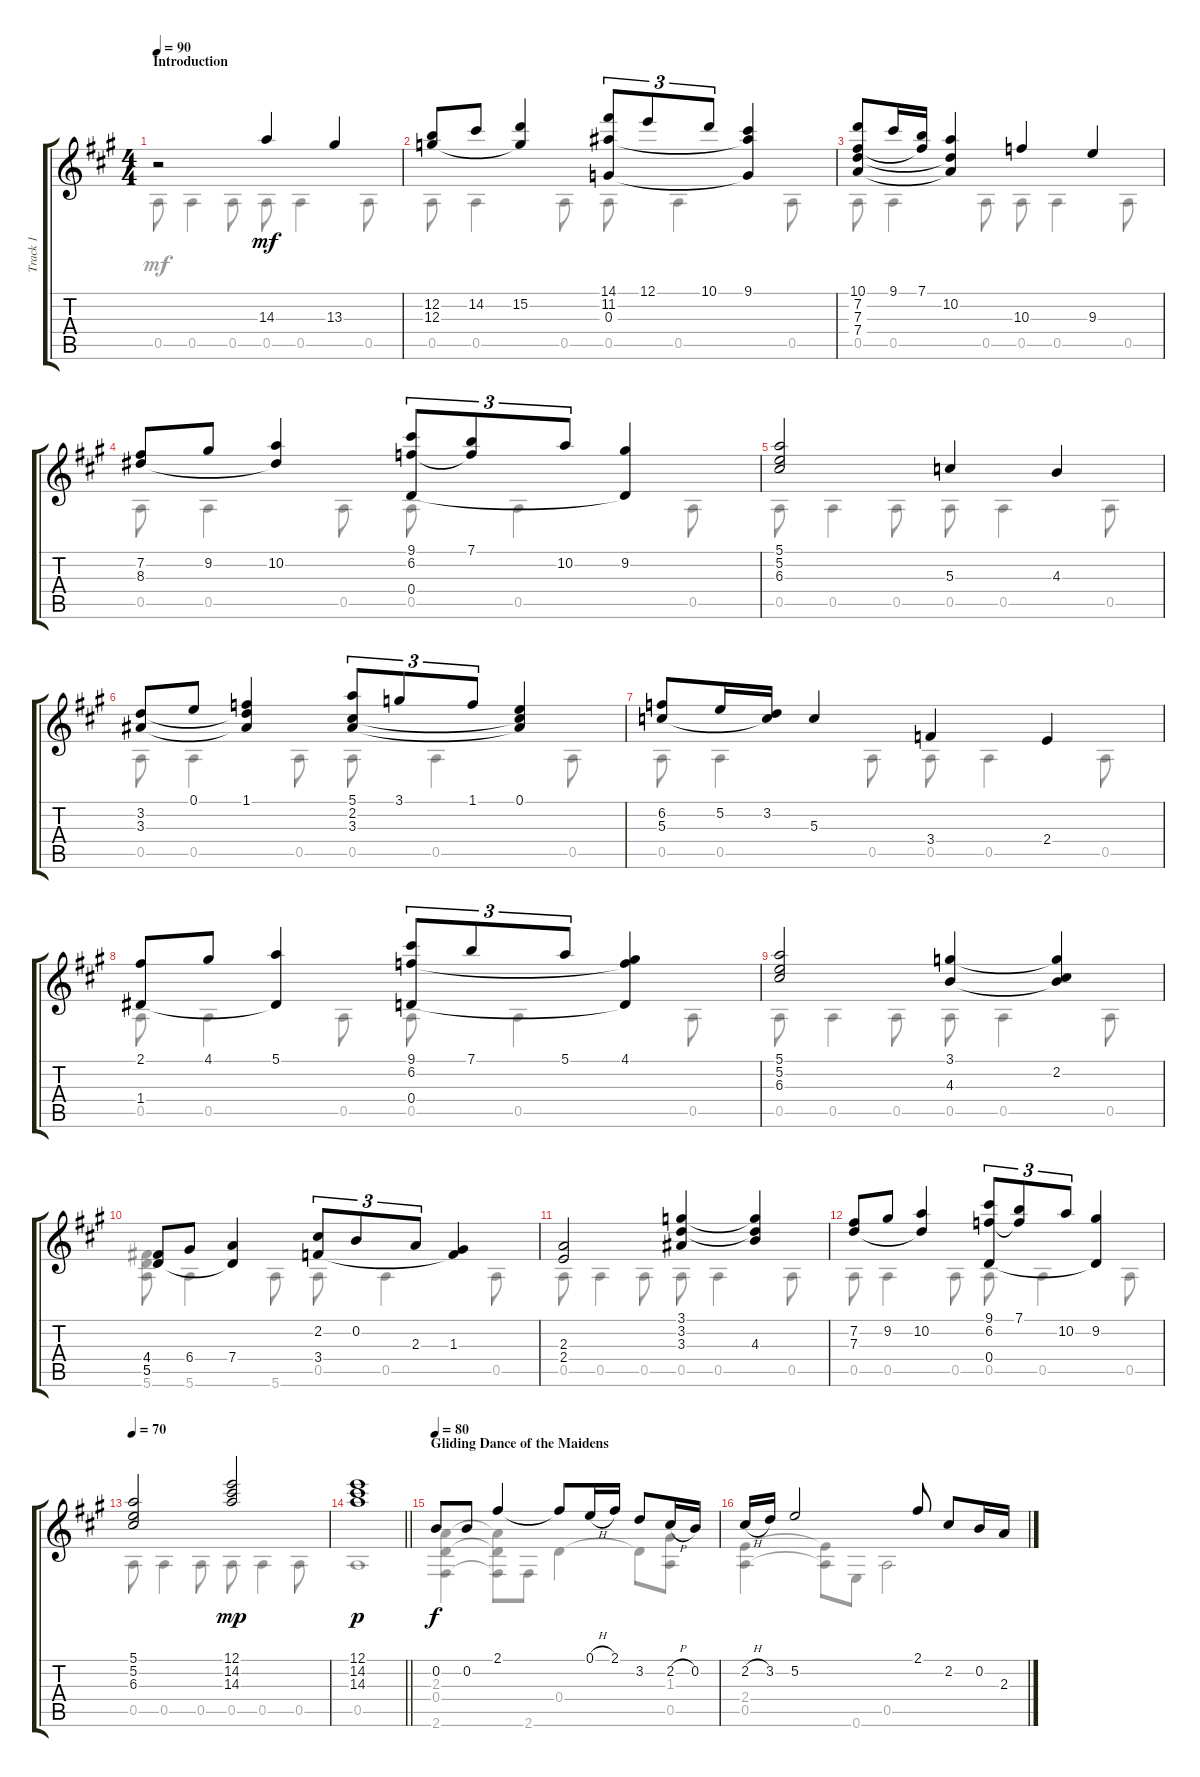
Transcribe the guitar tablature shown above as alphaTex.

\track ("Track 1" "Track 1") {instrument acousticguitarnylon}
\staff {score tabs}
\tuning (E4 B3 G3 D3 A2 E2) {hide}
\voice
\ts (4 4)
\section ("" "Introduction")
\tempo 90
\clef g2
\ks a
r.2{dy mf instrument acousticguitarnylon} 14.3.4 13.3.4 |
(12.2 12.3).8 14.2.8 (15.2 12.3{t}).4 (14.1 11.2 0.3).8{tu (3 2)} 12.1.8{tu (3 2)} 10.1.8{tu (3 2)} (9.1 11.2{t} 0.3{t}).4 |
(10.1 7.2 7.3 7.4).8 9.1.16 (7.1 7.2{t}).16 (10.2 7.3{t} 7.4{t}).4 10.3.4 9.3.4 |
(7.2 8.3).8 9.2.8 (10.2 8.3{t}).4 (9.1 6.2 0.4).8{tu (3 2)} (7.1 6.2{t}).8{tu (3 2)} 10.2.8{tu (3 2)} (9.2 0.4{t}).4 |
(5.1 5.2 6.3).2 5.3.4 4.3.4 |
(3.2 3.3).8 0.1.8 (1.1 3.2{t} 3.3{t}).4 (5.1 2.2 3.3).8{tu (3 2)} 3.1.8{tu (3 2)} 1.1.8{tu (3 2)} (0.1 2.2{t} 3.3{t}).4 |
(6.2 5.3).8 5.2.16 (3.2 5.3{t}).16 5.3.4 3.4.4 2.4.4 |
(2.1 1.4).8 4.1.8 (5.1 1.4{t}).4 (9.1 6.2 0.4).8{tu (3 2)} 7.1.8{tu (3 2)} 5.1.8{tu (3 2)} (4.1 6.2{t} 0.4{t}).4 |
(5.1 5.2 6.3).2 (3.1 4.3).4 (3.1{t} 2.2 4.3{t}).4 |
(4.4 5.5).8 6.4.8 (7.4 5.5{t}).4 (2.2 3.4).8{tu (3 2)} 0.2.8{tu (3 2)} 2.3.8{tu (3 2)} (1.3 3.4{t}).4 |
(2.3 2.4).2 (3.1 3.2 3.3).4 (3.1{t} 3.2{t} 4.3).4 |
(7.2 7.3).8 9.2.8 (10.2 7.3{t}).4 (9.1 6.2 0.4).8{tu (3 2)} (7.1 6.2{t}).8{tu (3 2)} 10.2.8{tu (3 2)} (9.2 0.4{t}).4 |
\tempo 70
(5.1 5.2 6.3).2 (12.1 14.2 14.3).2{dy mp} |
\barLineRight lightlight
(12.1 14.2 14.3).1{dy p} |
\section ("" "Gliding Dance of the Maidens")
\tempo 80
0.2.8{dy f} 0.2.8 2.1.4 2.1{t}.8 0.1{h}.16 2.1.16 3.2.8 2.2{h}.16 0.2.16 |
2.2{h}.16 3.2.16 5.2.2 2.1.8 2.2.8 0.2.16 2.3.16
\voice
\clef g2
\ottava regular
\simile none
\ks a
0.5.8{dy mf} 0.5.4 0.5.8 0.5.8 0.5.4 0.5.8 |
0.5.8 0.5.4 0.5.8 0.5.8 0.5.4 0.5.8 |
0.5.8 0.5.4 0.5.8 0.5.8 0.5.4 0.5.8 |
0.5.8 0.5.4 0.5.8 0.5.8 0.5.4 0.5.8 |
0.5.8 0.5.4 0.5.8 0.5.8 0.5.4 0.5.8 |
0.5.8 0.5.4 0.5.8 0.5.8 0.5.4 0.5.8 |
0.5.8 0.5.4 0.5.8 0.5.8 0.5.4 0.5.8 |
0.5.8 0.5.4 0.5.8 0.5.8 0.5.4 0.5.8 |
0.5.8 0.5.4 0.5.8 0.5.8 0.5.4 0.5.8 |
(4.4 5.5 5.6).8 5.6.4 5.6.8 0.5.8 0.5.4 0.5.8 |
0.5.8 0.5.4 0.5.8 0.5.8 0.5.4 0.5.8 |
0.5.8 0.5.4 0.5.8 0.5.8 0.5.4 0.5.8 |
0.5.8 0.5.4 0.5.8 0.5.8{dy mp} 0.5.4 0.5.8 |
\barLineRight lightlight
0.5.1{dy p} |
(2.3 0.4 2.6).4{dy f} (2.3{t} 0.4{t} 2.6{t}).8 2.6.8 0.4.4 0.4{t}.8 (1.3 0.5).8 |
(2.4 0.5).4 (2.4{t} 0.5{t}).8 0.6.8 0.5.2
